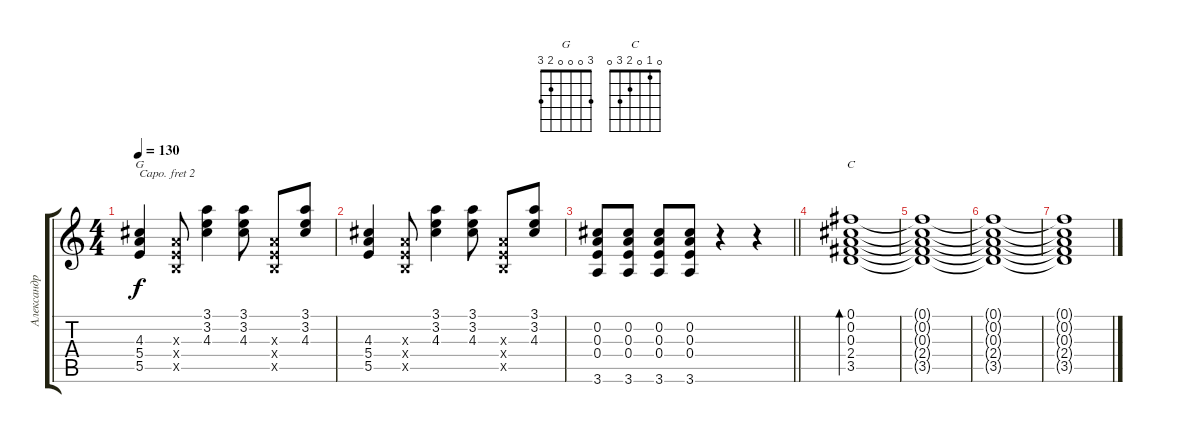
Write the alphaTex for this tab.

\track ("Александр Васильев" "Александр ") {instrument acousticguitarsteel}
\staff {score tabs}
\capo 2
\tuning (E4 B3 G3 D3 A2 E2) {hide}
\chord ("G" 3 0 0 0 2 3)
\chord ("C" 0 1 0 2 3 0)
\ts (4 4)
\tempo 130
\clef g2
\ks c
(4.3 5.4 5.5).4{ch "G" dy f} (0.3{x} 0.4{x} 0.5{x}).8 (3.1 3.2 4.3).4 (3.1 3.2 4.3).8 (0.3{x} 0.4{x} 0.5{x}).8 (3.1 3.2 4.3).8 |
(4.3 5.4 5.5).4 (0.3{x} 0.4{x} 0.5{x}).8 (3.1 3.2 4.3).4 (3.1 3.2 4.3).8 (0.3{x} 0.4{x} 0.5{x}).8 (3.1 3.2 4.3).8 |
\barLineRight lightlight
(0.2 0.3 0.4 3.6).8 (0.2 0.3 0.4 3.6).8 (0.2 0.3 0.4 3.6).8 (0.2 0.3 0.4 3.6).8 r.4 r.4 |
(0.1 0.2 0.3 2.4 3.5).1{bd 480 ch "C"} |
(0.1{t} 0.2{t} 0.3{t} 2.4{t} 3.5{t}).1 |
(0.1{t} 0.2{t} 0.3{t} 2.4{t} 3.5{t}).1 |
(0.1{t} 0.2{t} 0.3{t} 2.4{t} 3.5{t}).1
